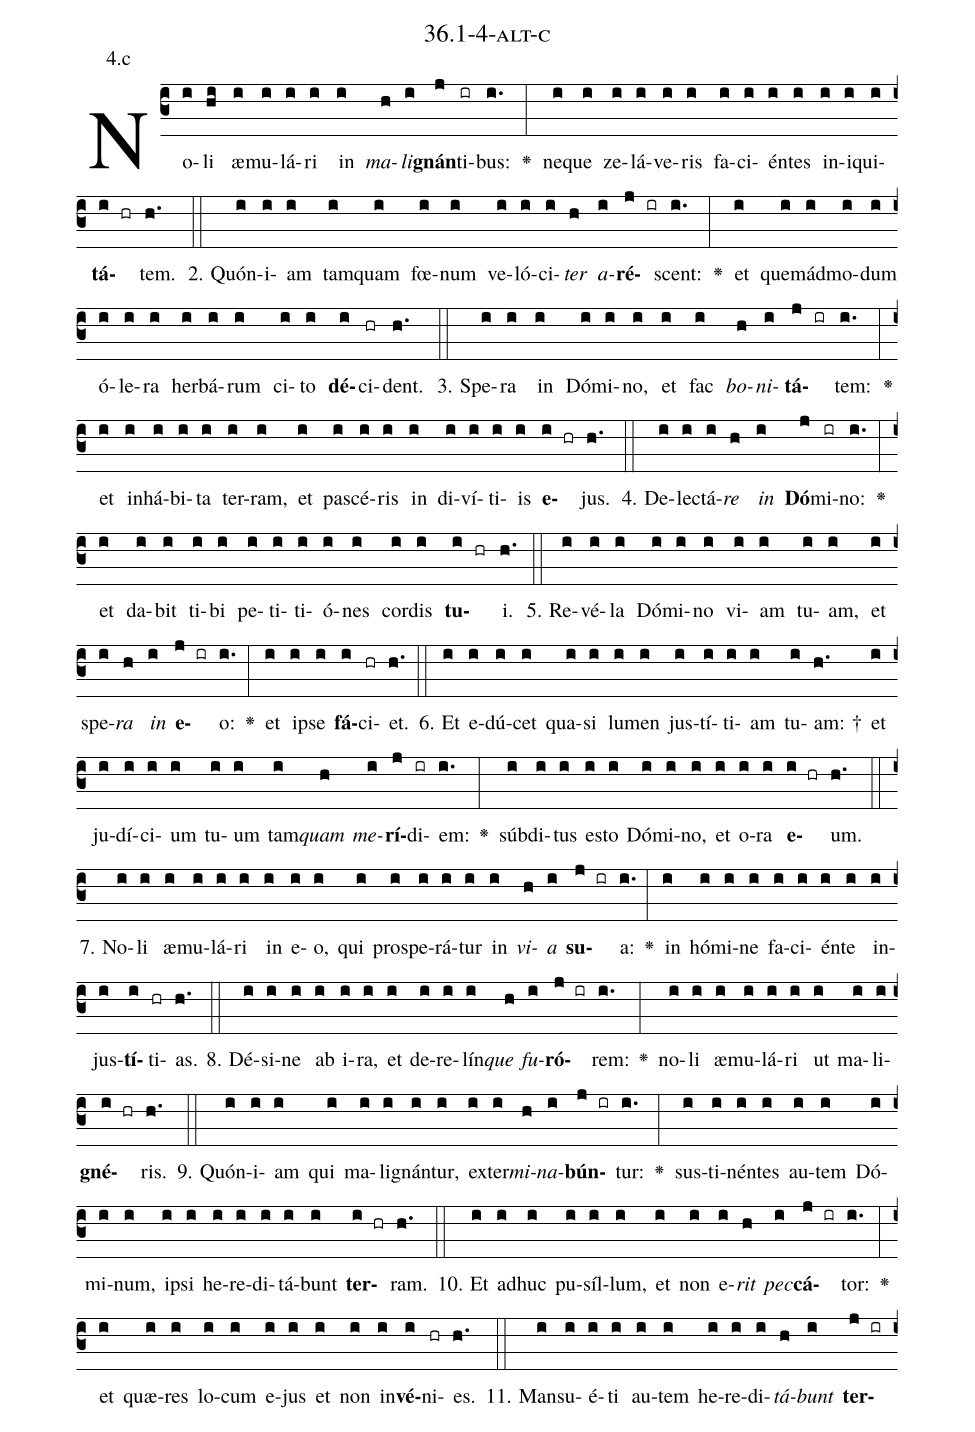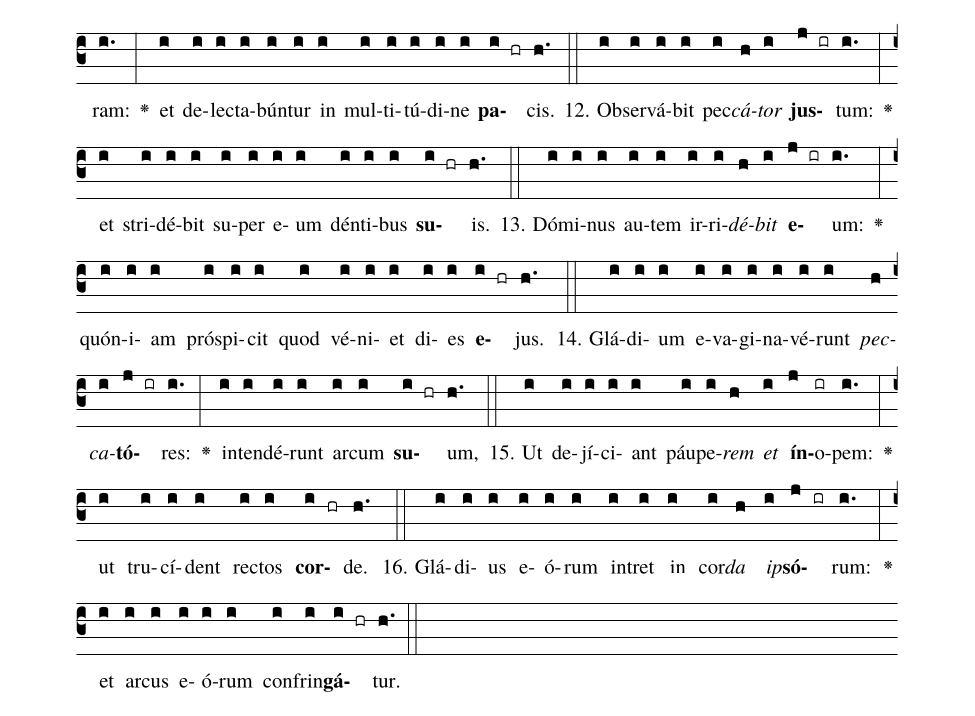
name: 36.1-4-alt-c;
annotation: 4.c;
%%
(c3)No(i)li(hi) æ(i)mu(i)lá(i)ri(i) in(i) <i>ma</i>(h)<i>li</i>(i)<b>gnán</b>(j)ti(ir)bus:(i.) <v>\greheightstar</v>(:) ne(i)que(i) ze(i)lá(i)ve(i)ris(i) fa(i)ci(i)én(i)tes(i) in(i)i(i)qui(i)<b>tá</b>(i hr)tem.(h.) (::)
2. Quón(i)i(i)am(i) tam(i)quam(i) fœ(i)num(i) ve(i)ló(i)ci(i)<i>ter</i>(h) <i>a</i>(i)<b>ré</b>(j ir)scent:(i.) <v>\greheightstar</v>(:) et(i) quem(i)ád(i)mo(i)dum(i) ó(i)le(i)ra(i) her(i)bá(i)rum(i) ci(i)to(i) <b>dé</b>(i)ci(hr)dent.(h.) (::)
3. Spe(i)ra(i) in(i) Dó(i)mi(i)no,(i) et(i) fac(i) <i>bo</i>(h)<i>ni</i>(i)<b>tá</b>(j ir)tem:(i.) <v>\greheightstar</v>(:) et(i) in(i)há(i)bi(i)ta(i) ter(i)ram,(i) et(i) pa(i)scé(i)ris(i) in(i) di(i)ví(i)ti(i)is(i) <b>e</b>(i hr)jus.(h.) (::)
4. De(i)lec(i)tá(i)<i>re</i>(h) <i>in</i>(i) <b>Dó</b>(j)mi(ir)no:(i.) <v>\greheightstar</v>(:) et(i) da(i)bit(i) ti(i)bi(i) pe(i)ti(i)ti(i)ó(i)nes(i) cor(i)dis(i) <b>tu</b>(i hr)i.(h.) (::)
5. Re(i)vé(i)la(i) Dó(i)mi(i)no(i) vi(i)am(i) tu(i)am,(i) et(i) spe(i)<i>ra</i>(h) <i>in</i>(i) <b>e</b>(j ir)o:(i.) <v>\greheightstar</v>(:) et(i) ip(i)se(i) <b>fá</b>(i)ci(hr)et.(h.) (::)
6. Et(i) e(i)dú(i)cet(i) qua(i)si(i) lu(i)men(i) jus(i)tí(i)ti(i)am(i) tu(i)am: †(h.) et(i) ju(i)dí(i)ci(i)um(i) tu(i)um(i) tam(i)<i>quam</i>(h) <i>me</i>(i)<b>rí</b>(j)di(ir)em:(i.) <v>\greheightstar</v>(:) súb(i)di(i)tus(i) es(i)to(i) Dó(i)mi(i)no,(i) et(i) o(i)ra(i) <b>e</b>(i hr)um.(h.) (::)
7. No(i)li(i) æ(i)mu(i)lá(i)ri(i) in(i) e(i)o,(i) qui(i) pro(i)spe(i)rá(i)tur(i) in(i) <i>vi</i>(h)<i>a</i>(i) <b>su</b>(j ir)a:(i.) <v>\greheightstar</v>(:) in(i) hó(i)mi(i)ne(i) fa(i)ci(i)én(i)te(i) in(i)jus(i)<b>tí</b>(i)ti(hr)as.(h.) (::)
8. Dé(i)si(i)ne(i) ab(i) i(i)ra,(i) et(i) de(i)re(i)lín(i)<i>que</i>(h) <i>fu</i>(i)<b>ró</b>(j ir)rem:(i.) <v>\greheightstar</v>(:) no(i)li(i) æ(i)mu(i)lá(i)ri(i) ut(i) ma(i)li(i)<b>gné</b>(i hr)ris.(h.) (::)
9. Quón(i)i(i)am(i) qui(i) ma(i)li(i)gnán(i)tur,(i) ex(i)ter(i)<i>mi</i>(h)<i>na</i>(i)<b>bún</b>(j ir)tur:(i.) <v>\greheightstar</v>(:) sus(i)ti(i)nén(i)tes(i) au(i)tem(i) Dó(i)mi(i)num,(i) ip(i)si(i) he(i)re(i)di(i)tá(i)bunt(i) <b>ter</b>(i hr)ram.(h.) (::)
10. Et(i) ad(i)huc(i) pu(i)síl(i)lum,(i) et(i) non(i) e(i)<i>rit</i>(h) <i>pec</i>(i)<b>cá</b>(j ir)tor:(i.) <v>\greheightstar</v>(:) et(i) quæ(i)res(i) lo(i)cum(i) e(i)jus(i) et(i) non(i) in(i)<b>vé</b>(i)ni(hr)es.(h.) (::)
11. Man(i)su(i)é(i)ti(i) au(i)tem(i) he(i)re(i)di(i)<i>tá</i>(h)<i>bunt</i>(i) <b>ter</b>(j ir)ram:(i.) <v>\greheightstar</v>(:) et(i) de(i)lec(i)ta(i)bún(i)tur(i) in(i) mul(i)ti(i)tú(i)di(i)ne(i) <b>pa</b>(i hr)cis.(h.) (::)
12. Ob(i)ser(i)vá(i)bit(i) pec(i)<i>cá</i>(h)<i>tor</i>(i) <b>jus</b>(j ir)tum:(i.) <v>\greheightstar</v>(:) et(i) stri(i)dé(i)bit(i) su(i)per(i) e(i)um(i) dén(i)ti(i)bus(i) <b>su</b>(i hr)is.(h.) (::)
13. Dó(i)mi(i)nus(i) au(i)tem(i) ir(i)ri(i)<i>dé</i>(h)<i>bit</i>(i) <b>e</b>(j ir)um:(i.) <v>\greheightstar</v>(:) quón(i)i(i)am(i) pró(i)spi(i)cit(i) quod(i) vé(i)ni(i)et(i) di(i)es(i) <b>e</b>(i hr)jus.(h.) (::)
14. Glá(i)di(i)um(i) e(i)va(i)gi(i)na(i)vé(i)runt(i) <i>pec</i>(h)<i>ca</i>(i)<b>tó</b>(j ir)res:(i.) <v>\greheightstar</v>(:) in(i)ten(i)dé(i)runt(i) ar(i)cum(i) <b>su</b>(i hr)um,(h.) (::)
15. Ut(i) de(i)jí(i)ci(i)ant(i) páu(i)pe(i)<i>rem</i>(h) <i>et</i>(i) <b>ín</b>(j)o(ir)pem:(i.) <v>\greheightstar</v>(:) ut(i) tru(i)cí(i)dent(i) rec(i)tos(i) <b>cor</b>(i hr)de.(h.) (::)
16. Glá(i)di(i)us(i) e(i)ó(i)rum(i) in(i)tret(i) in(i) cor(i)<i>da</i>(h) <i>ip</i>(i)<b>só</b>(j ir)rum:(i.) <v>\greheightstar</v>(:) et(i) ar(i)cus(i) e(i)ó(i)rum(i) con(i)frin(i)<b>gá</b>(i hr)tur.(h.) (::)
